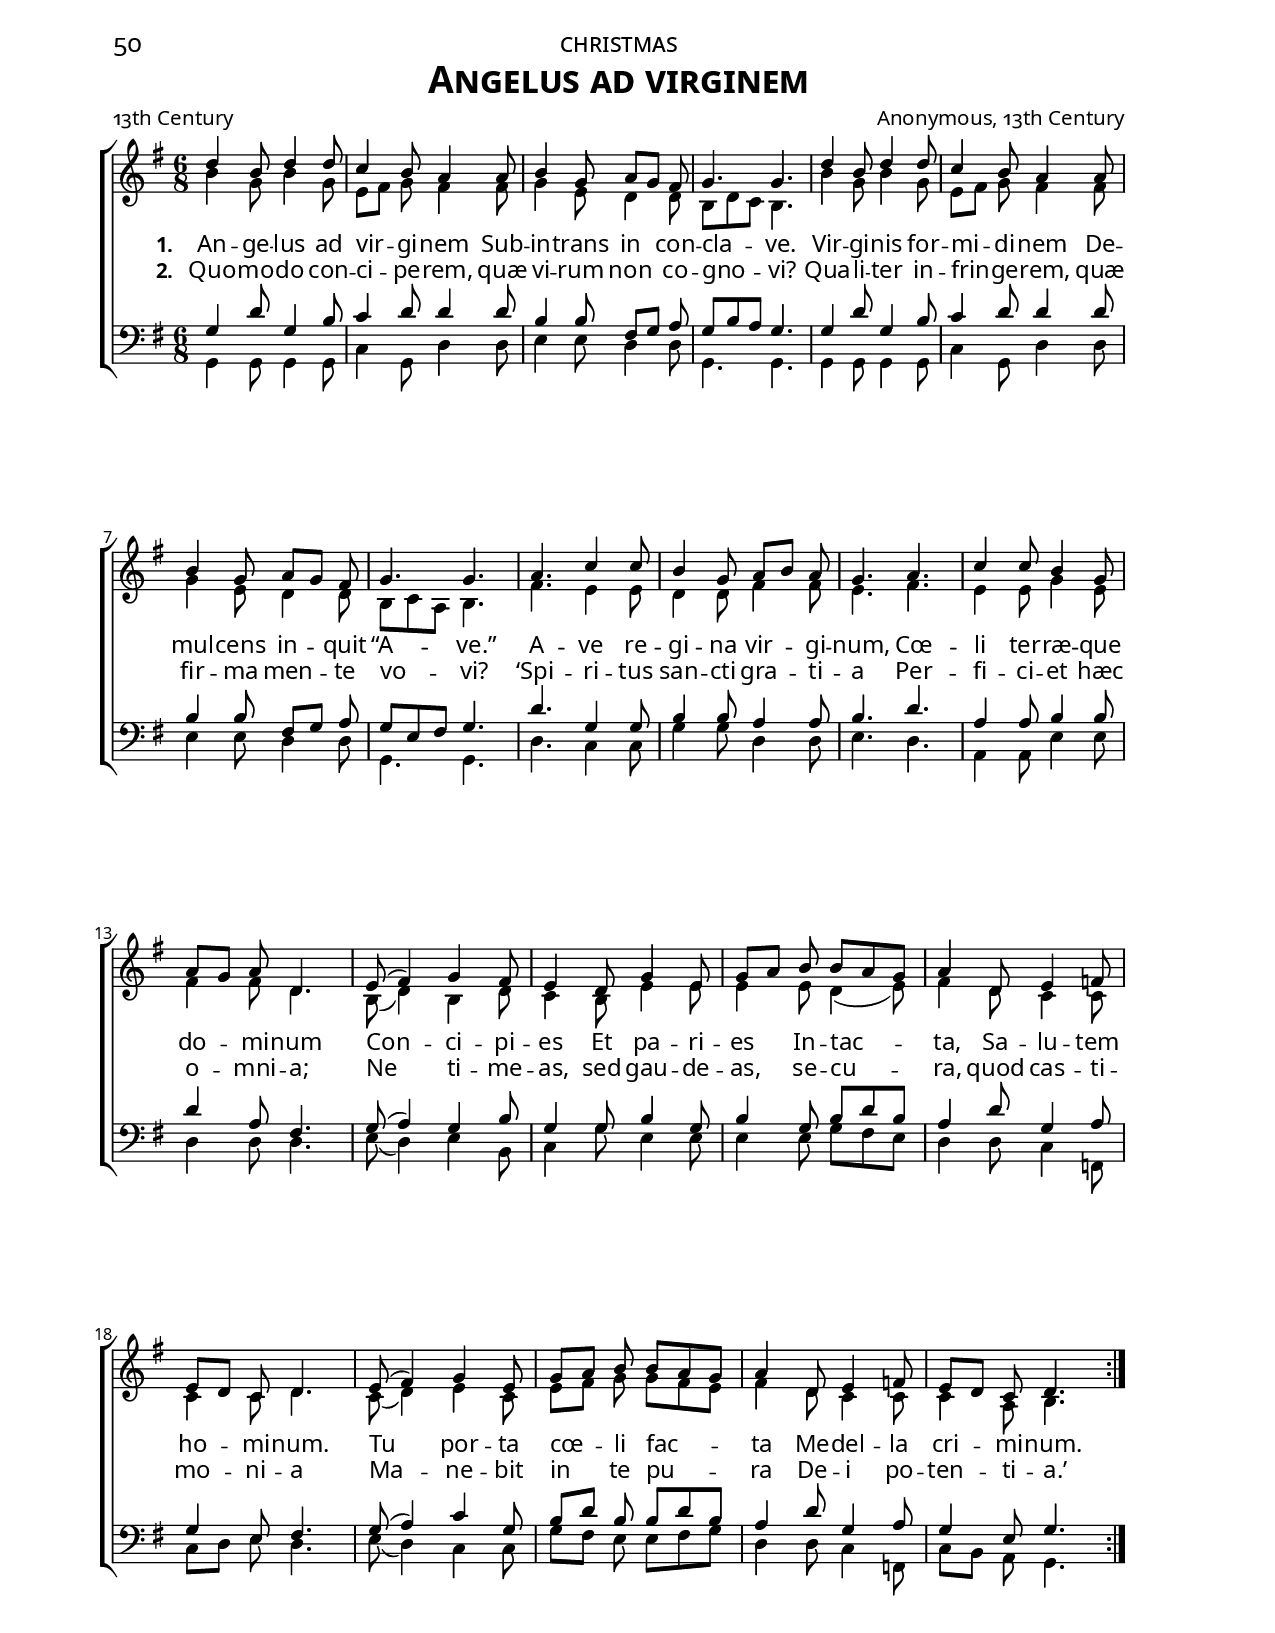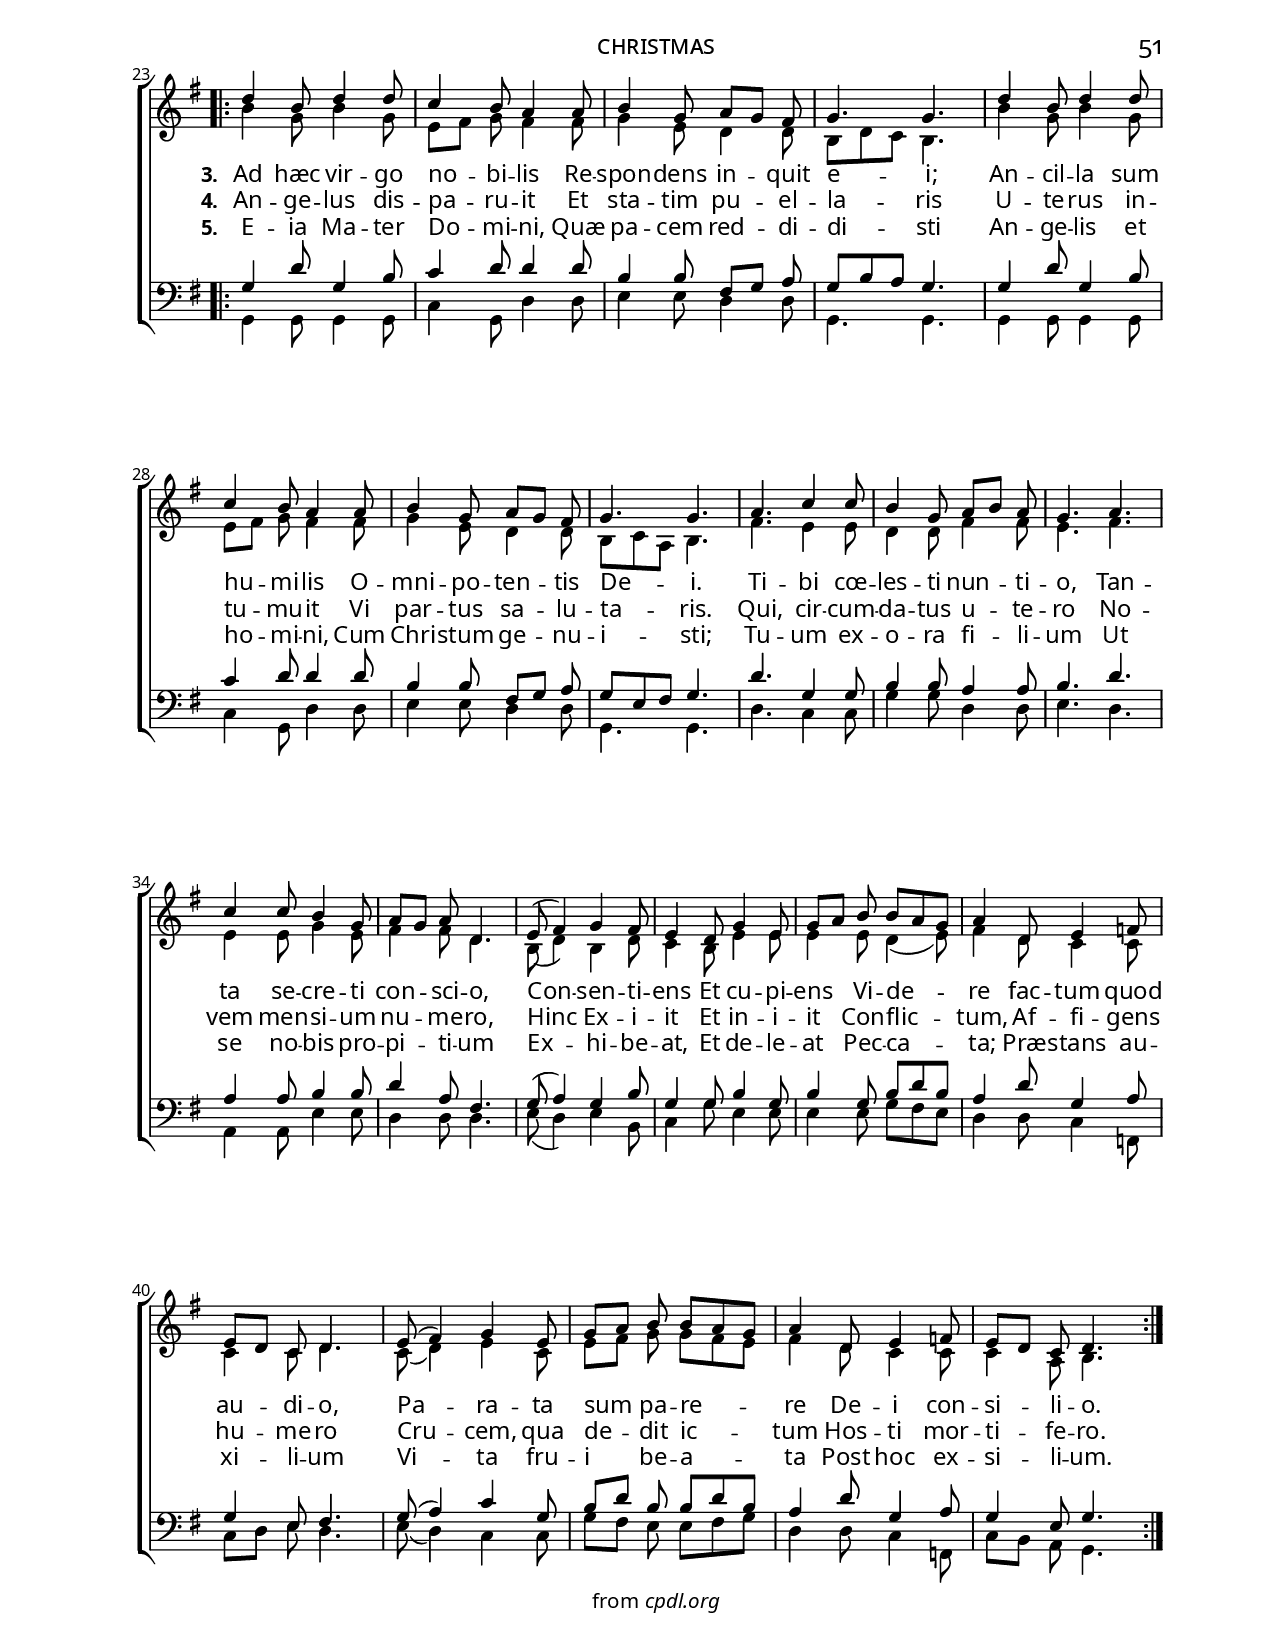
\version "2.14.2"
\include "util.ly"
\version "2.14.2"
#(set-global-staff-size 18) \paper{ #(define fonts (make-pango-font-tree "Garamond Premier Pro" "Garamond Premier Pro" "Garamond Premier Pro" (/ 18 20))) }
\header {
  title = \markup{\override #'(font-name . "Garamond Premier Pro Semibold"){ \abs-fontsize #18 \smallCapsOldStyle"Angelus ad virginem"}}
  poet = \markup\oldStyleNum"13th Century"
  composer = \markup\oldStyleNum"Anonymous, 13th Century"
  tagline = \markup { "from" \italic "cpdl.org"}
}
\paper {
  %print-all-headers = ##t
  paper-height = 11\in
  paper-width = 8.5\in
  indent = 0\in
  %system-system-spacing = #'((basic-distance . 10) (padding . 0))
  %system-system-spacing =
  %  #'((basic-distance . 0)
  %     (minimum-distance . 0)
  %     (padding . -0.35)
  %     (stretchability . 100))
  ragged-last-bottom = ##f
  ragged-bottom = ##f
  two-sided = ##t
  inner-margin = 1\in
  outer-margin = 0.75\in
  top-margin = 0.26\in
  bottom-margin = 0.25\in
  first-page-number = #050
  print-first-page-number = ##t
  headerLine = \markup{\override #'(font-name . "Garamond Premier Pro") \smallCapsOldStyle"christmas"}
  oddHeaderMarkup = \markup\fill-line{
     \override #'(font-name . "Garamond Premier Pro")\abs-fontsize #12.5
     \combine 
        \fill-line{"" \on-the-fly #print-page-number-check-first
        \oldStylePageNum""
        }
        \fill-line{\headerLine}
  }
  evenHeaderMarkup = \markup {
     \override #'(font-name . "Garamond Premier Pro")\abs-fontsize #12.5
     \combine
        \on-the-fly #print-page-number-check-first
        \oldStylePageNum""
        \fill-line{\headerLine}
  }
}
global = {
  \key g \major
  \time 6/8
  \autoBeamOff
  \override DynamicLineSpanner #'staff-padding = #0.0
  \override DynamicLineSpanner #'Y-extent = #'(-1 . 1)
}

sopMusic = \relative c'' {
  \repeat volta 2 {
    d4 b8 d4 d8 |
    c4 b8 a4 a8 |
    b4 g8 a[ g] fis |
    g4. g |
    d'4 b8 d4 d8 |
    
    c4 b8 a4 a8 |
    b4 g8 a[ g] fis |
    g4. g |
    a c4 c8 |
    b4 g8 a[ b] a |
    g4. a |
    
    %page2
    c4 c8 b4 g8 |
    a[ g] a d,4. |
    e8( fis4) g fis8 |
    e4 d8 g4 e8 |
    g[ a] b b[ a g] |
    a4 d,8 e4 f8 |
    
    e[ d] c d4. |
    e8( fis4) g e8 |
    g[ a] b b[ a g] |
    a4 d,8 e4 f8 |
    e[ d] c d4. \break
  }
}
sopWords = \lyricmode {
  
}

altoMusic = \relative c'' {
  b4 g8 b4 g8 |
  e8[ fis] g8 fis4 fis8 |
  g4 e8 d4 d8 |
  b[ d c] b4. |
  
  b'4 g8 b4 g8 |
  e8[ fis] g8 fis4 fis8 |
  g4 e8 d4 d8 |
  b[ c a] b4. |
  
  fis'4. e4 e8 |
  d4 d8 fis4 fis8 |
  e4. fis |
  e4 e8 g4 e8 |
  fis4 fis8 d4. |
  
  b8( d4) b4 d8 |
  c4 b8 e4 e8 |
  e4 e8 d4( e8) |
  fis4 d8 c4 c8 |
  c4 c8 d4. |
  
  c8( d4) e4 c8 |
  e8[ fis] g g[ fis e] |
  fis4 d8 c4 c8 |
  c4 a8 b4.
}
altoWords = \lyricmode {
  \dropLyricsIX
  \set stanza = #"1. "
  An -- ge -- lus ad vir -- gi -- nem
      Sub -- in -- trans in con -- cla -- ve.
  Vir -- gi -- nis for -- mi -- di -- nem
      De -- mul -- cens in -- quit “A -- ve.”
  A -- ve re -- gi -- na vir -- gi -- num,
  Cœ -- li ter -- ræ -- que do -- mi -- num
      Con -- ci -- pi -- es
      Et pa -- ri -- es
      In -- tac -- ta,
      Sa -- lu -- tem ho -- mi -- num.
      Tu por -- ta cœ -- li fac -- ta
      Me -- del -- la cri -- mi -- num.
      
  \set stanza = #"3. "
  Ad hæc vir -- go no -- bi -- lis
      Re -- spon -- dens in -- quit e -- i;
  An -- cil -- la sum hu -- mi -- lis
      O -- mni -- po -- ten -- tis De -- i.
  Ti -- bi cœ -- les -- ti nun -- ti -- o,
  Tan -- ta se -- cre -- ti con -- sci -- o,
      Con -- sen -- ti -- ens
      Et cu -- pi -- ens
      Vi -- de -- re
      fac -- tum quod au -- di -- o,
      Pa -- ra -- ta sum pa -- re -- re
      De -- i con -- si -- li -- o.
}
altoWordsII = \lyricmode {
  \dropLyricsIX
%\markup\italic
  \set stanza = #"2. "
  Quo -- mo -- do con -- ci -- pe -- rem,
      quæ vi -- rum non co -- gno -- vi?
  Qua -- li -- ter in -- frin -- ge -- rem,
      quæ fir -- ma men -- te vo -- vi?
  ‘Spi -- ri -- tus san -- cti gra -- ti -- a
  Per -- fi -- ci -- et hæc o -- mni -- a;
      Ne ti -- me -- as,
      sed gau -- de -- as,
      se -- cu -- ra,
      quod cas -- ti -- mo -- ni -- a
      Ma -- ne -- bit in te pu -- ra
      De -- i po -- ten -- ti -- a.’
      
  \set stanza = #"4. "
  An -- ge -- lus dis -- pa -- ru -- it
      Et sta -- tim pu -- el -- la -- ris
  U -- te -- rus in -- tu -- mu -- it
      Vi par -- tus sa -- lu -- ta -- ris.
  Qui, cir -- cum -- da -- tus u -- te -- ro
  No -- vem men -- si -- um nu -- me -- ro,
      Hinc Ex -- i -- it
      Et in -- i -- it
      Con -- flic -- tum,
      Af -- fi -- gens hu -- me -- ro
      Cru -- cem, qua de -- dit ic -- tum
      Hos -- ti mor -- ti -- fe -- ro.
}
altoWordsIII = \lyricmode {
  \dropLyricsIX
  \repeat unfold 74 \skip1
  \set stanza = #"5. "
  E -- ia Ma -- ter Do -- mi -- ni,
      Quæ pa -- cem red -- di -- di -- sti
  An -- ge -- lis et ho -- mi -- ni,
      Cum Chri -- stum ge -- nu -- i -- sti;
  Tu -- um ex -- o -- ra fi -- li -- um
  Ut se no -- bis pro -- pi -- ti -- um
      Ex -- hi -- be -- at,
      Et de -- le -- at
      Pec -- ca -- ta;
      Præ -- stans au -- xi -- li -- um
      Vi -- ta fru -- i be -- a -- ta
      Post hoc ex -- si -- li -- um.
}
altoWordsIV = \lyricmode {
}
altoWordsV = \lyricmode {
}
altoWordsVI = \lyricmode {
  \set stanza = #"6. "
  \set ignoreMelismata = ##t
}
tenorMusic = \relative c' {
  g4 d'8 g,4 b8 |
  c4 d8 d4 d8 |
  b4 b8 fis8[ g] a8 |
  g[ b a] g4. |
  
  g4 d'8 g,4 b8 |
  c4 d8 d4 d8 |
  b4 b8 fis8[ g] a8 |
  g[ e fis] g4. |
  
  d'4. g,4 g8 |
  b4 b8 a4 a8 |
  b4. d |
  a4 a8 b4 b8 |
  d4 a8 fis4. |
  
  g8( a4) g4 b8 |
  g4 g8 b4 g8 |
  b4 g8 b[ d b] |
  a4 d8 g,4 a8 |
  g4 e8 fis4. |
  
  g8( a4) c4 g8 |
  b[ d] b b[ d b] |
  a4 d8 g,4 a8 |
  g4 e8 g4.
}
tenorWords = \lyricmode {

}

bassMusic = \relative c {
  g4 g8 g4 g8 |
  c4 g8 d'4 d8 |
  e4 e8 d4 d8 |
  g,4. g |
  
  g4 g8 g4 g8 |
  c4 g8 d'4 d8 |
  e4 e8 d4 d8 |
  g,4. g |
  
  d'4. c4 c8 |
  g'4 g8 d4 d8 |
  e4. d |
  a4 a8 e'4 e8 |
  d4 d8 d4. |
  
  e8( d4) e4 b8 |
  c4 g'8 e4 e8 |
  e4 e8 g[ fis e] |
  d4 d8 c4 f,8 |
  c'[ d] e d4. |
  
  e8( d4) c4 c8 |
  g'[ fis] e e[ fis g] |
  d4 d8 c4 f,8 |
  c'[ b] a g4.
}
bassWords = \lyricmode {

}

pianoRH = \relative c' {
  
}
pianoLH = \relative c' {
  
}

\score {
  <<
   \new ChoirStaff <<
    \new Staff = women <<
      \new Voice = "sopranos" { \voiceOne << \global \repeat unfold 2 \sopMusic >> }
      \new Voice = "altos" { \voiceTwo << \global \repeat unfold 2 \altoMusic >> }
    >>
    \new Lyrics \with { alignAboveContext = #"women" \override VerticalAxisGroup #'nonstaff-relatedstaff-spacing = #'((basic-distance . 1))} \lyricsto "sopranos" \sopWords
    \new Lyrics = "altosVI"  \with { alignBelowContext = #"women" } \lyricsto "altos" \altoWordsVI
    \new Lyrics = "altosV"  \with { alignBelowContext = #"women" } \lyricsto "altos" \altoWordsV
    \new Lyrics = "altosIV"  \with { alignBelowContext = #"women" } \lyricsto "altos" \altoWordsIV
    \new Lyrics = "altosIII"  \with { alignBelowContext = #"women" } \lyricsto "altos" \altoWordsIII
    \new Lyrics = "altosII"  \with { alignBelowContext = #"women" } \lyricsto "altos" \altoWordsII
    \new Lyrics = "altos"  \with { alignBelowContext = #"women" \override VerticalAxisGroup #'nonstaff-relatedstaff-spacing = #'((padding . -0.4))} \lyricsto "altos" \altoWords
   \new Staff = men <<
      \clef bass
      \new Voice = "tenors" { \voiceOne << \global \repeat unfold 2 \tenorMusic >> }
      \new Voice = "basses" { \voiceTwo << \global \repeat unfold 2 \bassMusic >> }
    >>
    \new Lyrics \with { alignAboveContext = #"men" \override VerticalAxisGroup #'nonstaff-relatedstaff-spacing = #'((basic-distance . 1)) } \lyricsto "tenors" \tenorWords
    \new Lyrics \with { alignBelowContext = #"men" \override VerticalAxisGroup #'nonstaff-relatedstaff-spacing = #'((basic-distance . 1)) } \lyricsto "basses" \bassWords
  >>
%    \new PianoStaff << \new Staff { \new Voice { \pianoRH } } \new Staff { \clef "bass" \pianoLH } >>
  >>
  \layout {
  \context {
    \Lyrics
    \override LyricText #'font-size = #1.3
  }
    \context {
      \Score
      %\override SpacingSpanner #'base-shortest-duration = #(ly:make-moment 1 8)
      %\override SpacingSpanner #'common-shortest-duration = #(ly:make-moment 1 4)
    }
    \context {
      % Remove all empty staves
      % \Staff \RemoveEmptyStaves \override VerticalAxisGroup #'remove-first = ##t
    }
    \context {
      \Lyrics
      \override LyricText #'X-offset = #center-on-word
    }
  }
}

